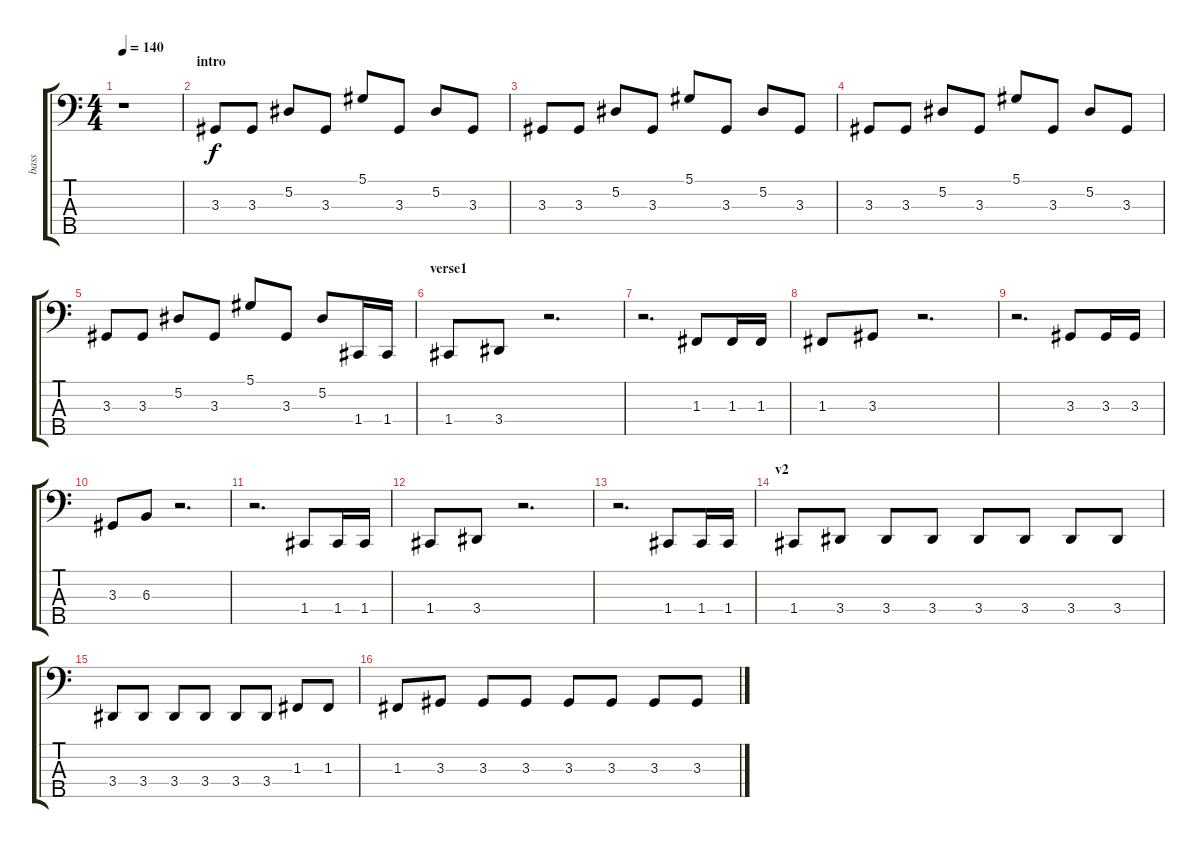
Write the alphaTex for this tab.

\track ("bass" "bass") {instrument electricbassfinger}
\staff {score tabs}
\tuning (Eb2 Bb1 F1 C1 Bb0) {hide}
\ts (4 4)
\tempo 140
\clef f4
\ks c
r.1{dy f instrument electricbassfinger} |
\section ("" "intro")
3.3.8 3.3.8 5.2.8 3.3.8 5.1.8 3.3.8 5.2.8 3.3.8 |
3.3.8 3.3.8 5.2.8 3.3.8 5.1.8 3.3.8 5.2.8 3.3.8 |
3.3.8 3.3.8 5.2.8 3.3.8 5.1.8 3.3.8 5.2.8 3.3.8 |
3.3.8 3.3.8 5.2.8 3.3.8 5.1.8 3.3.8 5.2.8 1.4.16 1.4.16 |
\section ("" "verse1")
1.4.8 3.4.8 r.2{d} |
r.2{d} 1.3.8 1.3.16 1.3.16 |
1.3.8 3.3.8 r.2{d} |
r.2{d} 3.3.8 3.3.16 3.3.16 |
3.3.8 6.3.8 r.2{d} |
r.2{d} 1.4.8 1.4.16 1.4.16 |
1.4.8 3.4.8 r.2{d} |
r.2{d} 1.4.8 1.4.16 1.4.16 |
\section ("" "v2")
1.4.8 3.4.8 3.4.8 3.4.8 3.4.8 3.4.8 3.4.8 3.4.8 |
3.4.8 3.4.8 3.4.8 3.4.8 3.4.8 3.4.8 1.3.8 1.3.8 |
1.3.8 3.3.8 3.3.8 3.3.8 3.3.8 3.3.8 3.3.8 3.3.8
